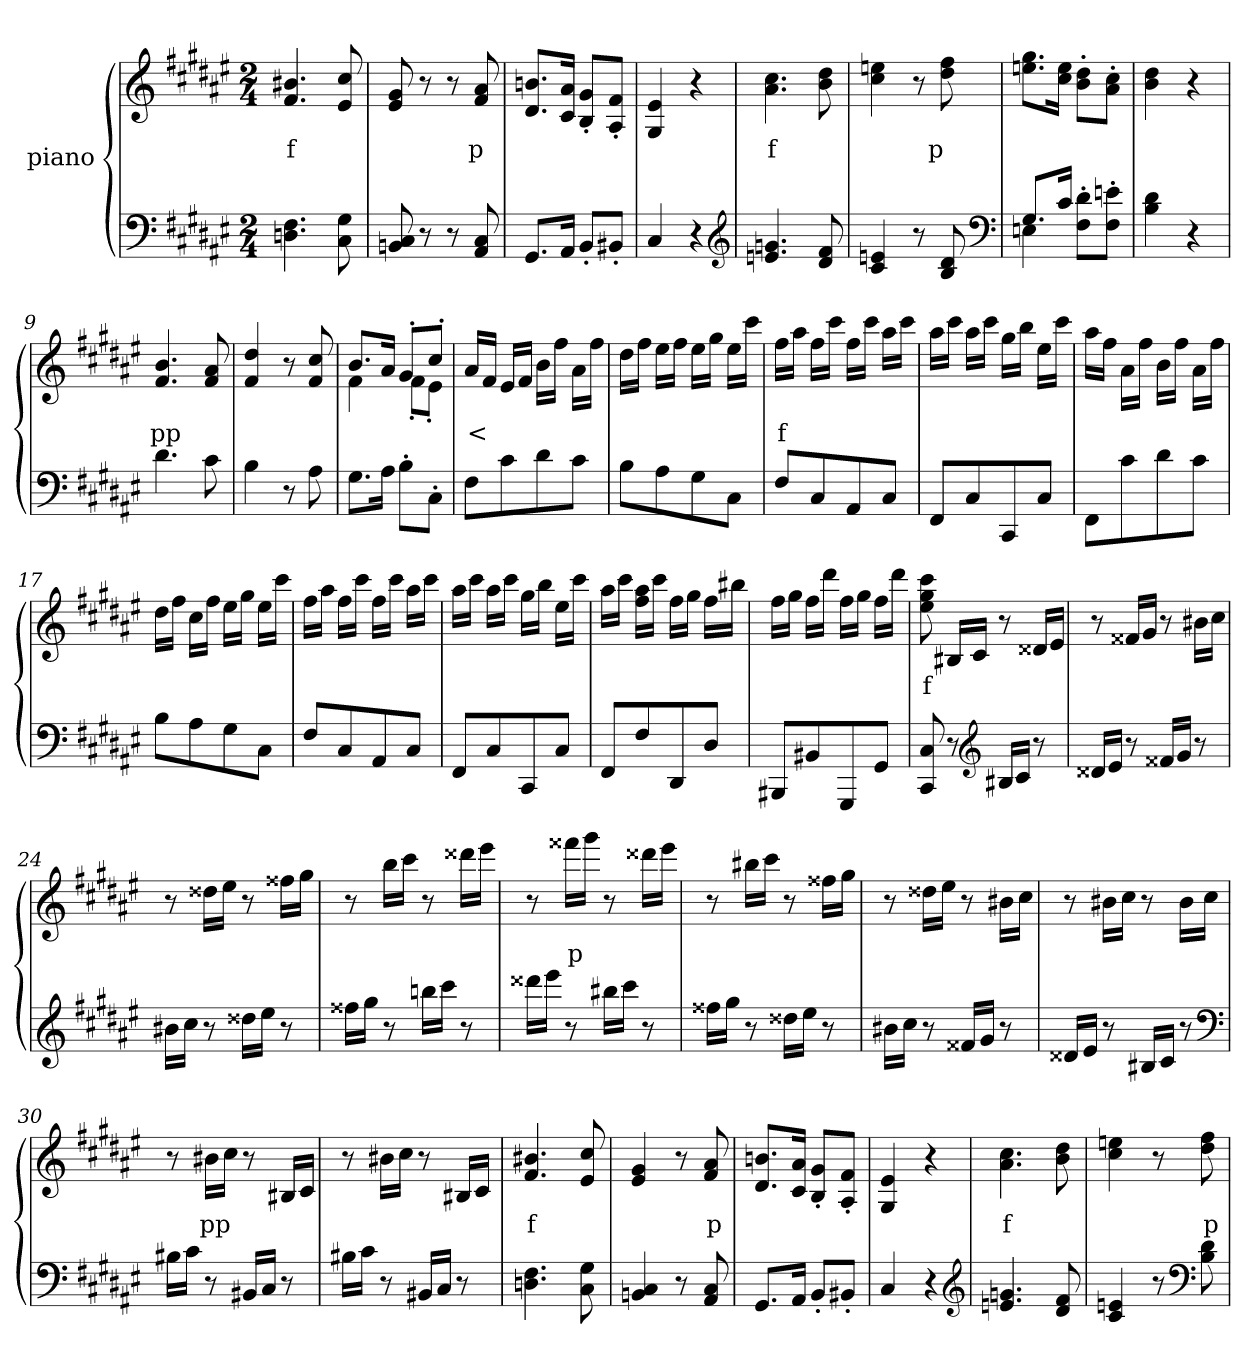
**kern	**kern	**text
*part2	*part1	*part1
*staff2	*staff1	*staff1
*	*I"piano	*
*clefF4	*clefG2	*
*k[f#c#g#d#a#e#]	*k[f#c#g#d#a#e#]	*
*F#:	*F#:	*
*M2/4	*M2/4	*
=1	=1	=1
4.Dn 4.F#	4.f# 4.b#X	f
8C# 8G#	8e# 8cc#	.
=2	=2	=2
8BBn 8C#	8e# 8g#	.
8r	8r	.
8r	8r	.
8AA# 8C#	8f# 8a#	p
=3	=3	=3
8.GG#L	8.d# 8.bnL	.
16AA#Jk	16c# 16a#Jk	.
8BB'>L	8B'> 8g#'>L	.
8BB#X'>J	8A#'> 8f#'>J	.
=4	=4	=4
4C#	4G# 4e#	.
4r	4r	.
*clefG2	*	*
=5	=5	=5
4.en 4.gn	4.a# 4.cc#	f
8d# 8f#	8b 8dd#	.
=6	=6	=6
4c# 4en	4cc# 4een	.
8r	8r	.
8B 8d#	8dd# 8ff#	p
*clefF4	*	*
=7	=7	=7
*^	*	*
8.G#L	4En	8.een 8.gg#L	.
16c#Jk	.	16cc# 16eeJk	.
4ryy	8F#'> 8d#'>L	8b'> 8dd#'>L	.
.	8F#'> 8en'>J	8a#'> 8cc#'>J	.
*v	*v	*	*
=8	=8	=8
4B 4d#	4b 4dd#	.
4r	4r	.
=9	=9	=9
4.d#	4.f# 4.b	pp
8c#	8f# 8a#	.
=10	=10	=10
4B	4f# 4dd#	.
8r	8r	.
8A#	8f# 8cc#	.
=11	=11	=11
*	*^	*
8.G#L	8.bL	4f#	.
16A#Jk	16a#Jk	.	.
8B'>L	8g#'>L	8f#'>L	.
8C#'>J	8cc#'>J	8e#'>J	.
*	*v	*v	*
=12	=12	=12
8F#L	16a#LL	<
.	16f#JJ	.
8c#	16e#LL	.
.	16f#JJ	.
8d#	16bLL	.
.	16ff#JJ	.
8c#J	16a#LL	.
.	16ff#JJ	.
=13	=13	=13
8BL	16dd#LL	.
.	16ff#JJ	.
8A#	16ee#LL	.
.	16ff#JJ	.
8G#	16ee#LL	.
.	16gg#JJ	.
8C#J	16ee#LL	.
.	16ccc#JJ	.
=14	=14	=14
8F#L	16ff#LL	f
.	16aa#JJ	.
8C#	16ff#LL	.
.	16ccc#JJ	.
8AA#	16ff#LL	.
.	16ccc#JJ	.
8C#J	16aa#LL	.
.	16ccc#JJ	.
=15	=15	=15
8FF#L	16aa#LL	.
.	16ccc#JJ	.
8C#	16aa#LL	.
.	16ccc#JJ	.
8CC#	16gg#LL	.
.	16bbJJ	.
8C#J	16ee#LL	.
.	16ccc#JJ	.
=16	=16	=16
8FF#L	16aa#LL	.
.	16ff#JJ	.
8c#	16a#LL	.
.	16ff#JJ	.
8d#	16bLL	.
.	16ff#JJ	.
8c#J	16a#LL	.
.	16ff#JJ	.
=17	=17	=17
8BL	16dd#LL	.
.	16ff#JJ	.
8A#	16cc#LL	.
.	16ff#JJ	.
8G#	16ee#LL	.
.	16gg#JJ	.
8C#J	16ee#LL	.
.	16ccc#JJ	.
=18	=18	=18
8F#L	16ff#LL	.
.	16aa#JJ	.
8C#	16ff#LL	.
.	16ccc#JJ	.
8AA#	16ff#LL	.
.	16ccc#JJ	.
8C#J	16aa#LL	.
.	16ccc#JJ	.
=19	=19	=19
8FF#L	16aa#LL	.
.	16ccc#JJ	.
8C#	16aa#LL	.
.	16ccc#JJ	.
8CC#	16gg#LL	.
.	16bbJJ	.
8C#J	16ee#LL	.
.	16ccc#JJ	.
=20	=20	=20
8FF#L	16aa#LL	.
.	16ccc#JJ	.
8F#	16ff# 16aa#LL	.
.	16ccc#JJ	.
8DD#	16ff#LL	.
.	16gg#JJ	.
8D#J	16ff#LL	.
.	16bb#XJJ	.
=21	=21	=21
8BBB#XL	16ff#LL	.
.	16gg#JJ	.
8BB#	16ff#LL	.
.	16ddd#JJ	.
8GGG#	16ff#LL	.
.	16gg#JJ	.
8GG#J	16ff#LL	.
.	16ddd#JJ	.
=22	=22	=22
8CC# 8C#	8ee# 8gg# 8ccc#	f
8r	16B#XLL	.
.	16c#JJ	.
*clefG2	*	*
16B#XLL	8r	.
16c#JJ	.	.
8r	16d##XLL	.
.	16e#JJ	.
=23	=23	=23
16d##XLL	8r	.
16e#JJ	.	.
8r	16f##XLL	.
.	16g#JJ	.
16f##XLL	8r	.
16g#JJ	.	.
8r	16b#XLL	.
.	16cc#JJ	.
=24	=24	=24
16b#XLL	8r	.
16cc#JJ	.	.
8r	16dd##XLL	.
.	16ee#JJ	.
16dd##XLL	8r	.
16ee#JJ	.	.
8r	16ff##XLL	.
.	16gg#JJ	.
=25	=25	=25
16ff##XLL	8r	.
16gg#JJ	.	.
8r	16bbLL	.
.	16ccc#JJ	.
16bbnLL	8r	.
16ccc#JJ	.	.
8r	16ddd##XLL	.
.	16eee#JJ	.
=26	=26	=26
16ddd##XLL	8r	.
16eee#JJ	.	.
8r	16fff##XLL	p
.	16ggg#JJ	.
16bb#XLL	8r	.
16ccc#JJ	.	.
8r	16ddd##XLL	.
.	16eee#JJ	.
=27	=27	=27
16ff##XLL	8r	.
16gg#JJ	.	.
8r	16bb#XLL	.
.	16ccc#JJ	.
16dd##XLL	8r	.
16ee#JJ	.	.
8r	16ff##XLL	.
.	16gg#JJ	.
=28	=28	=28
16b#XLL	8r	.
16cc#JJ	.	.
8r	16dd##XLL	.
.	16ee#JJ	.
16f##XLL	8r	.
16g#JJ	.	.
8r	16b#XLL	.
.	16cc#JJ	.
=29	=29	=29
16d##XLL	8r	.
16e#JJ	.	.
8r	16b#XLL	.
.	16cc#JJ	.
16B#XLL	8r	.
16c#JJ	.	.
8r	16b#LL	.
.	16cc#JJ	.
*clefF4	*	*
=30	=30	=30
16B#XLL	8r	.
16c#JJ	.	.
8r	16b#XLL	pp
.	16cc#JJ	.
16BB#LL	8r	.
16C#JJ	.	.
8r	16B#LL	.
.	16c#JJ	.
=31	=31	=31
16B#XLL	8r	.
16c#JJ	.	.
8r	16b#XLL	.
.	16cc#JJ	.
16BB#LL	8r	.
16C#JJ	.	.
8r	16B#LL	.
.	16c#JJ	.
=32	=32	=32
4.Dn 4.F#	4.f# 4.b#X	f
8C# 8G#	8e# 8cc#	.
=33	=33	=33
4BBn 4C#	4e# 4g#	.
8r	8r	.
8AA# 8C#	8f# 8a#	p
=34	=34	=34
8.GG#L	8.d# 8.bnL	.
16AA#Jk	16c# 16a#Jk	.
8BB'>L	8B'> 8g#'>L	.
8BB#X'>J	8A#'> 8f#'>J	.
=35	=35	=35
4C#	4G# 4e#	.
4r	4r	.
*clefG2	*	*
=36	=36	=36
4.en 4.gn	4.a# 4.cc#	f
8d# 8f#	8b 8dd#	.
=37	=37	=37
4c# 4en	4cc# 4een	.
8r	8r	.
*clefF4	*	*
8B 8d#	8dd# 8ff#	p
=	=	=
*-	*-	*-
